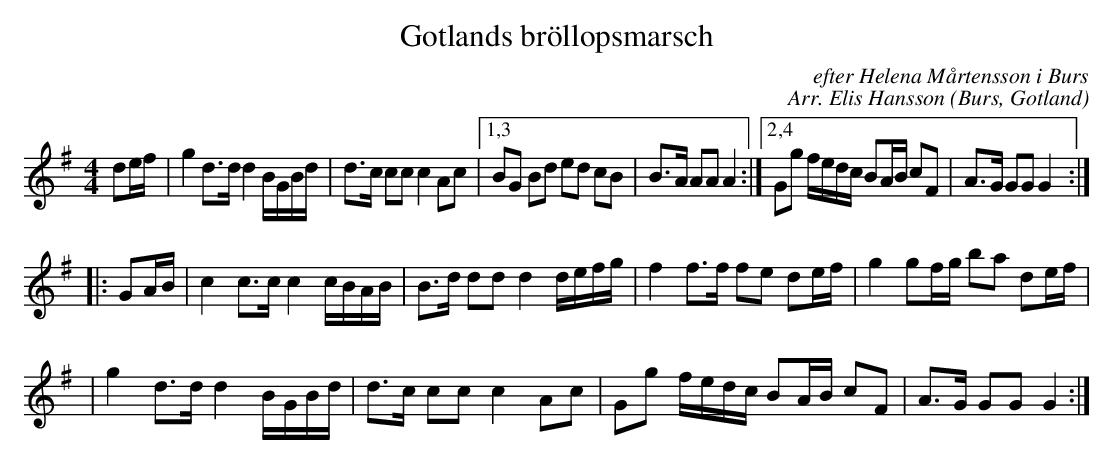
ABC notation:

X:1
T: Gotlands bröllopsmarsch
O: Burs, Gotland
C: efter Helena Mårtensson i Burs
C: Arr. Elis Hansson
T:
M: 4/4
L: 1/16
K: G
V: 1
d2ef \
| g4 d3d d4 BGBd | d3c c2c2 c4 A2c2 \
|1,3 B2G2 B2d2 e2d2 c2B2 | B3A A2A2 A4 \
:|2,4 G2g2 fedc B2AB c2F2 | A3G G2G2 G4 :|
|: G2AB \
| c4 c3c c4 cBAB | B3d d2d2 d4 defg \
| f4 f3f f2e2 d2ef | g4 g2fg b2a2 d2ef |
| g4 d3d d4 BGBd | d3c c2c2 c4 A2c2 \
| G2g2 fedc B2AB c2F2 | A3G G2G2 G4 :|
